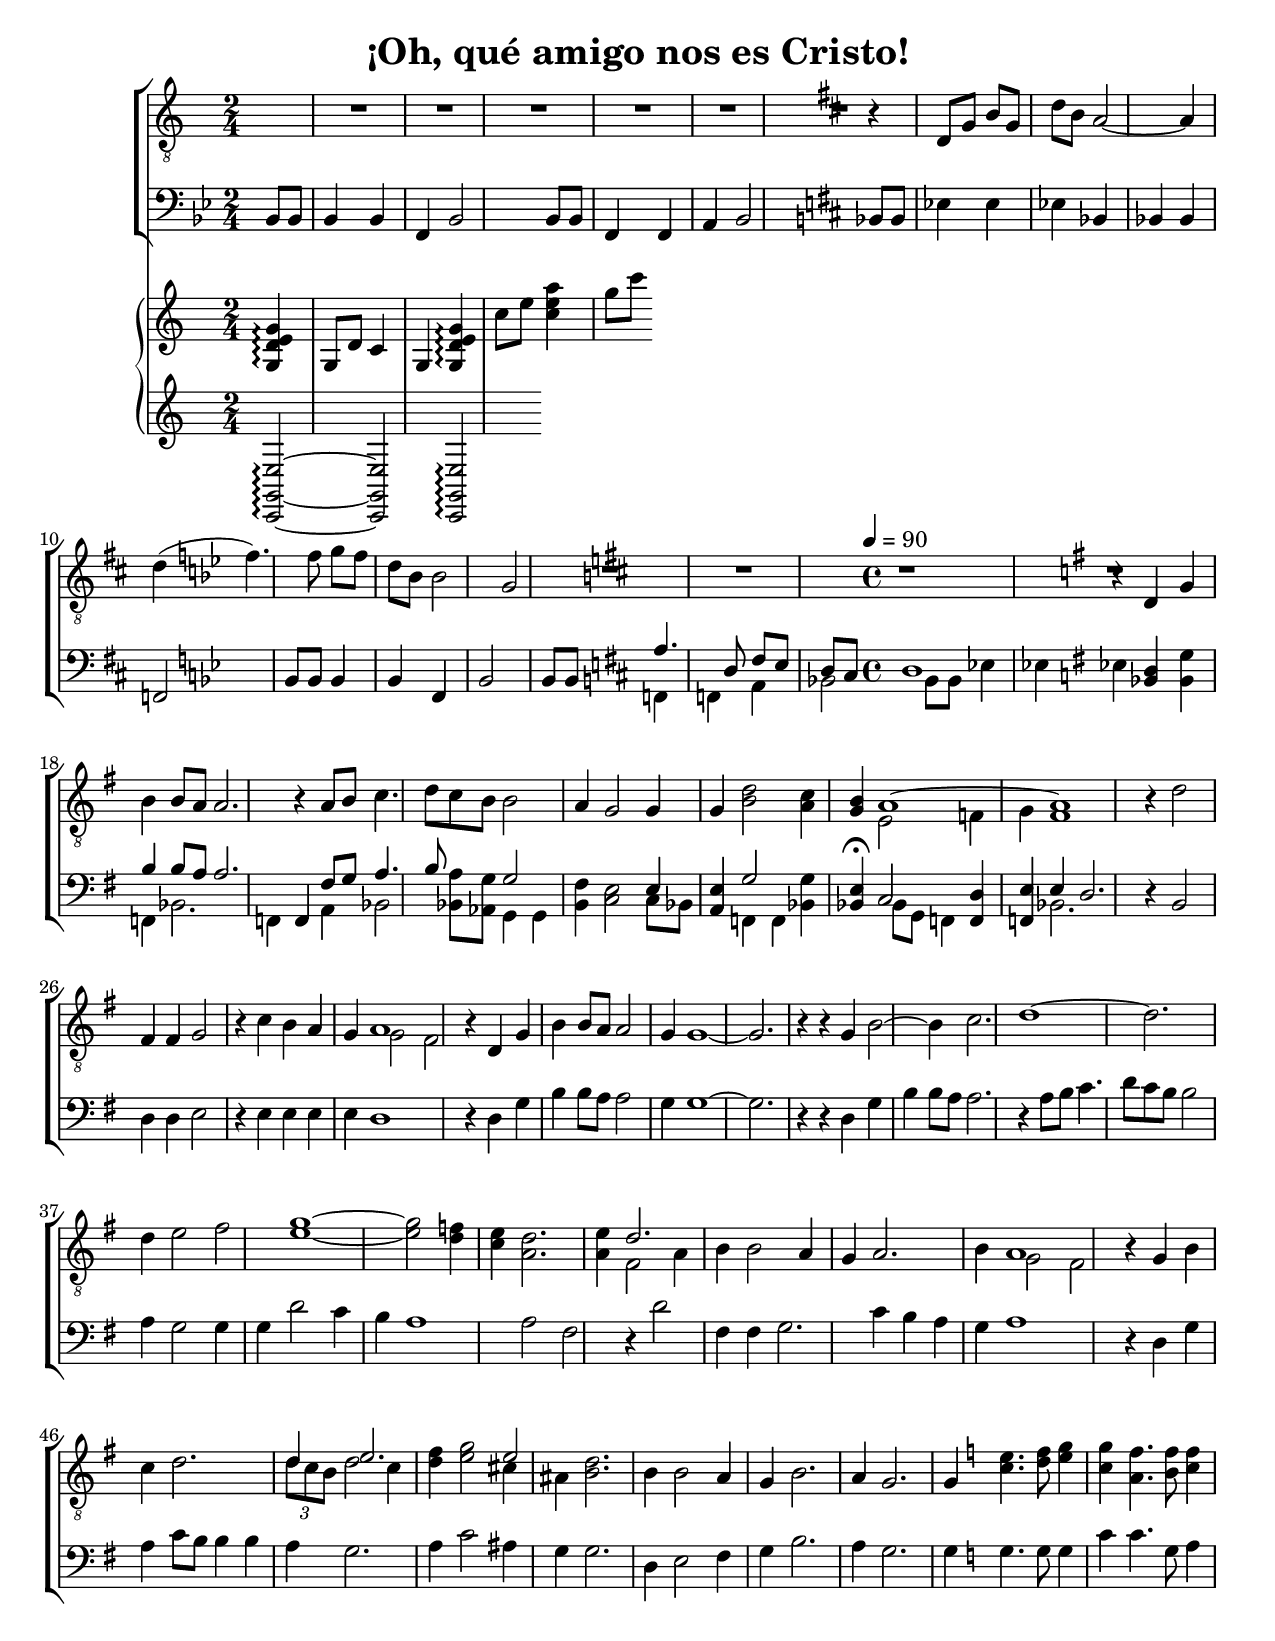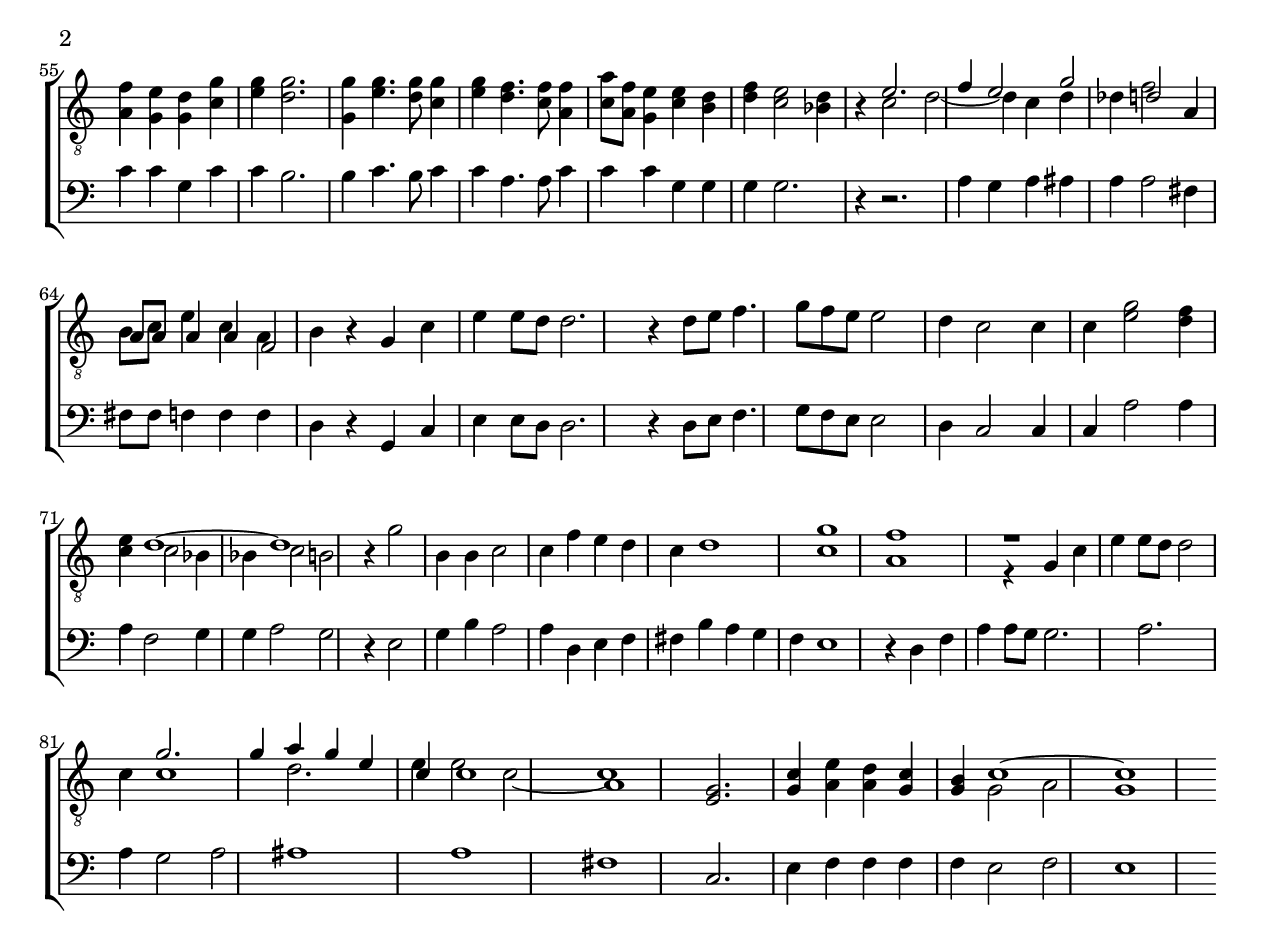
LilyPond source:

\version "2.12.3"

firstMusic = {
  %% Intro
  \clef "treble_8"
  \time 2/4
  R2*6 | \key d \major
  R2*3 |
  r4 d'( | \key bes \major
  f'4.) f'8 |
  g' f' d' bes |
  bes2 |
  g | \key d \major
  R2*2 | \time 4/4
  R1 | \key g \major
  %% A
  r4 d g b | % Si a Cristo
  b8 a a2. | % buscas
  r4 a8 b c'4. d'8 | % En humilde
  c' b b2 a4 | % ruego con
  g2 g4 g | % fe obten-
  d'2 c'4 b | % drás gozo_y
  a1~ | % paz, gozo_y
  a1  | % paaz

  r4 d'2 fis4 | % gracia y
  fis g2 r4 | % amor 
  c'4 b a g | %llena el cora--
  a1  | %zón
  r4 d g b | % si a Cristo
  b8 a a2 g4 | % buscas con 
  g1 ~ | %fe _
  g2. r4 | %
  %%%%%%%%%%%%%%%
  r4 g b2~ |
  b4 c'2. |
  d'1~ |
  d'2. d'4 |
  e'2 fis' | 
  g'1~ | % ción
  g'2 f'4 e' |
  d'2. e'4 |
  d'2. b4 |
  b2 a4 g |
  a2. b4 |
  a1 |
  r4 g b c' |
  d'2. d'4 |
  e'2. fis'4 |
  g'2 e' |
  d'2. b4 |
  b2 a4 g |
  b2. a4 |
  g2.

  g4 | \key c \major
  e'4. f'8 g'4 g' |
  f'4. f'8 f'4 f' |
  e'4 d' g' g' |
  g'2. g'4 |
  g'4. g'8 g'4 g' |
  f'4. f'8 f'4 a'8 f' |
  e'4 e' d' f' |
  e'2 d'4 r4 |

  e'2. f'4 |
  e'2 g' |
  d'2 a4 a8 a |
  a4 a f2 |
  
  r4 g4 c' e' |
  e'8 d' d'2. |
  r4 d'8 e'8 f'4. g'8 |
  f'8 e' e'2 d'4 |
  c'2 c'4 c'4 |
  g'2 f'4 e' |
  d'1~ |
  d'1 |

  r4 g'2 b4 |
  b4 c'2 c'4 |
  f'4 e' d' c' |
  d'1 |

  g'1 |
  f' |
  r |
  r |

  g'2. g'4 |
  a' g' e' c' |
  c'1 |
  a |

  g2. c'4 |
  e' d' c' b |
  c'1~ |
  c' |
}

firstLyrics = \lyricmode {
  Y__ nos man -- da que lle -- ve -- mos
}

secondMusic = {
  %% Intro
  \clef "treble_8"
  \time 2/4
  R2*6 | \key d \major
  r4 d8 g |
  b g d' b |
  a2~ | 
  a4 s | \key bes \major
  R2*4 | \key d \major
  R2*2 | \time 4/4
  R1 | \key g \major
  %% A
  r4 d g b | % Si a Cristo
  b8 a a2. | % buscas
  r4 a8 b c'4. d'8 | % En humilde
  c' b b2 a4 | % ruego con
  g2 g4 g | % fe obten-
  b2 a4 g | % drás gozo_y
  e2 f4 g | % paz, gozo_y
  fis1 | % paaz

  r4 d'2 fis4 | % gracia y
  fis g2 r4 | % amor 
  c'4 b a g | %llena el cora--
  g2 fis2 | %zón
  r4 d g b | % si a Cristo
  b8 a a2 g4 | % buscas con 
  g1 ~ | %fe _
  g2. r4 | %

  r4 g b2~ |
  b4 c'2. |
  d'1~ |
  d'2. d'4 |
  e'2 fis' | 
  e'1~ | % ción
  e'2 d'4 c' |
  a2. a4 |
  fis2 a4 b4 |
  b2 a4 g |
  a2. b4 |
  g2 fis2 |
  r4 g b c' |
  d'2. \times 2/3 { d'8 c' b } |
  d'2 c'4 d'4 |
  e'2 cis'4 ais4 |
  b2. b4 |
  b2 a4 g |
  b2. a4 |
  g2.

  g4 | \key c \major
  c'4. d'8 e'4 c'4 |
  a4. b8 c'4 a4 |
  g4 g c' e' |
  d'2. g4 |
  e'4. d'8 c'4 e' |
  d'4. c'8 a4 c'8 a |
  g4 c' b d' |
  c'2 bes4 r4 |

  c'2 d'~ |
  d'4 c' d' des' |
  f'2 a4 b8 c' |
  e'4 c' a b |
  
  r4 g4 c' e' |
  e'8 d' d'2. |
  r4 d'8 e'8 f'4. g'8 |
  f'8 e' e'2 d'4 |
  c'2 c'4 c'4 |
  e'2 d'4 c'4 |
  c'2 bes4 bes |
  c'2 b |

  r4 g'2 b4 |
  b4 c'2 c'4 |
  f'4 e' d' c' |
  d'1 |

  c'1 |
  a |
  r4 g4 c' e' |
  e'8 d' d'2 c'4 |
  c'1 |
  d'2. e'4 |
  e'2 c'~ |
  c'1 |

  e2. g4 |
  a a g g |
  g2 a |
  g1 |
}

secondLyrics = \lyricmode  {
  Él sin -- tió nues -- tra__a -- flic -- ción
}

baritoneMusic = {
  %% Intro
  \clef bass
  \time 2/4
  R2*6 | \key d \major
  R2*4 | \key bes \major
  R2*4 | \key d \major
  a4. d8 |
  fis8 e d cis |
  \time 4/4 \tempo 4 = 90
  d1 | \key g \major
  %% A
  r4 d g b | % Si a Cristo
  b8 a a2. | % buscas
  r4 fis8 g a4. b8 | % En humilde
  a g g2 fis4 | % ruego con
  e2 e4 e | % fe obten-
  g2 g4 e | % drás gozo_y
  c2 d4 e | % paz, gozo_y
  e4 d2. | % paaz

  r4 b,2 d4 | % gracia y
  d e2 r4 | % amor 
  e4 e e e | %llena el cora--
  d1  | %zón
  r4 d g b | % si a Cristo
  b8 a a2 g4 | % buscas con 
  g1 ~ | %fe _
  g2. r4 | %

  r4 d g b | % Si a Cristo
  b8 a a2. | % buscas
  r4 a8 b c'4. d'8 | % En humilde
  c' b b2 a4 | % ruego con
  g2 g4 g | % fe obten-
  d'2 c'4 b | % drás gozo_y
  a1 | % paz, gozo_y
  a2 fis2| % paaz

  r4 d'2 fis4 % Gracia_y
  fis4 g2. % amor
  c'4 b a g % llena el cora--
  a1 % zón

  r4 d g a % Si a Cristo
  c'8 b b4 b a % buscas en tu
  g2. a4 % afli--
  c'2 ais4 g % ción  con--
  g2. d4 % suelo
  e2 fis4 g % siempre
  b2. a4 % me se--
  g2. % rás

  g4 | \key c \major % Je--
  g4. g8 g4 c' | % sús te
  c'4. g8 a4 c' |
  c' g c' c' |
  b2. b4 |
  c'4. b8 c'4 c' |
  a4. a8 c'4 c' |
  c' g g g |
  g2. r4 |
  r2. a4 | % uh, siempre
  g4 a ais a | %  siempre cerca
  a2 fis4 fis8 fis |
  f4 f f d | 
  r4 g, c e | % Confío en
  e8 d d2. |
  r4 d8 e f4. g8 |
  f e e2 d4 |
  c2 c4 c |
  a2 a4 a |
  f2 g4 g |
  a2 g | % Gozo y paaaz
  r4 e2 g4 | % Fuerza y luz
  b4 a2 a4 |
  d e f fis | % la tempes
  b a g f |
  e1 |
  r4 d f a |
  a8 g g2. |
  a2. a4 | % In prayer
  g2 a |
  ais1 |
  a1 |
  fis1 |
  c2. e4 | % Paz tendrá tu corazón
  f4 f f f |
  e2 f |
  e1 |
}

baritoneLyrics = \lyricmode {
  To -- do__a Dios en o -- ra -- ción.
}

bassMusic = {
  \clef "bass"
  \time 3/4
  \key bes \major

  \partial 4 bes,8 bes, 
  bes,4 bes, f, 
  bes,2 bes,8 bes, 
  f,4 f, a, 
  bes,2 % Al andar con Jesús en su fúlgida luz

  bes,8 bes, 
  ees4 ees ees 
  bes, bes, bes, 
  f,2 % en mi senda su gloria veré

  bes,8 bes, 
  bes,4 bes, f, 
  bes,2 bes,8 bes, 
  f,4 f, a, 
  bes,2 % y su voz he de oír, pues promete vivir

  bes,8 bes, 
  ees4 ees ees 
  bes, bes, f, 
  bes,2. % con aquél que obedezca por fe

  f,4 f, a, 
  bes,2 bes,8 aes, 
  g,4 g, b, 
  c2 % Su santa ley obedezco por fe

  c8 bes, 
  a,4 f, f,
  bes, bes,\fermata bes,8 g,
  f,4 f, f, 
  bes,2. % y feliz en mi Cristo yo por siempre seré

}

bassLyrics = \lyricmode  {
}

pianoUpper = {
  \clef "treble"
  \time 2/4
  \key c \major
  <g d' e' g'>4\arpeggio g8 d' |
  c'4 g |

  <g d' e' g'>4\arpeggio c''8 e'' |
  <c'' e'' a''>4 g''8 c''' |
  
}

pianoLower = {
  <c, g, e>2~\arpeggio |
  <c, g, e> |
  
  <c, g, e>2\arpeggio |
}


#(set-default-paper-size "letter")

\header {
  title = "¡Oh, qué amigo nos es Cristo!"
}

% showLastLength = R1*8
\score {
  <<
  \new ChoirStaff <<
%    \new Lyrics = "first"
    \new Staff = "tenors" \with { printPartCombineTexts = ##f } {
      \partcombine \firstMusic \secondMusic
    }

    % \new Staff = "tenors" <<
    %   \new Voice = "first"  { \firstMusic }
    %   \new Voice = "second" { \secondMusic }
    % >>

%    \new Lyrics = "second"
%    \new Lyrics = "baritone"


\new Staff = "basses" \with { printPartCombineTexts = ##f } {
      \set Staff.soloText = #"barítono"
      \set Staff.soloIIText = #"bajo"
      \set Staff.aDueText = #"ambos"
      \partcombine \baritoneMusic \bassMusic
    }

    
%      \new Lyrics = "bass"
%      \context Lyrics = "first" \lyricsto "first" \firstLyrics
%      \context Lyrics = "second" \lyricsto "second" \secondLyrics
%      \context Lyrics = "baritone" \lyricsto "baritone" \baritoneLyrics
%      \context Lyrics = "bass" \lyricsto "bass" \bassLyrics 
  >>

  \new PianoStaff <<
    \new Staff = "up" {
      \pianoUpper
    }

    \new Staff = "down" {
      \pianoLower
    }
  >>

>>

  \layout {}
  \midi {}
}